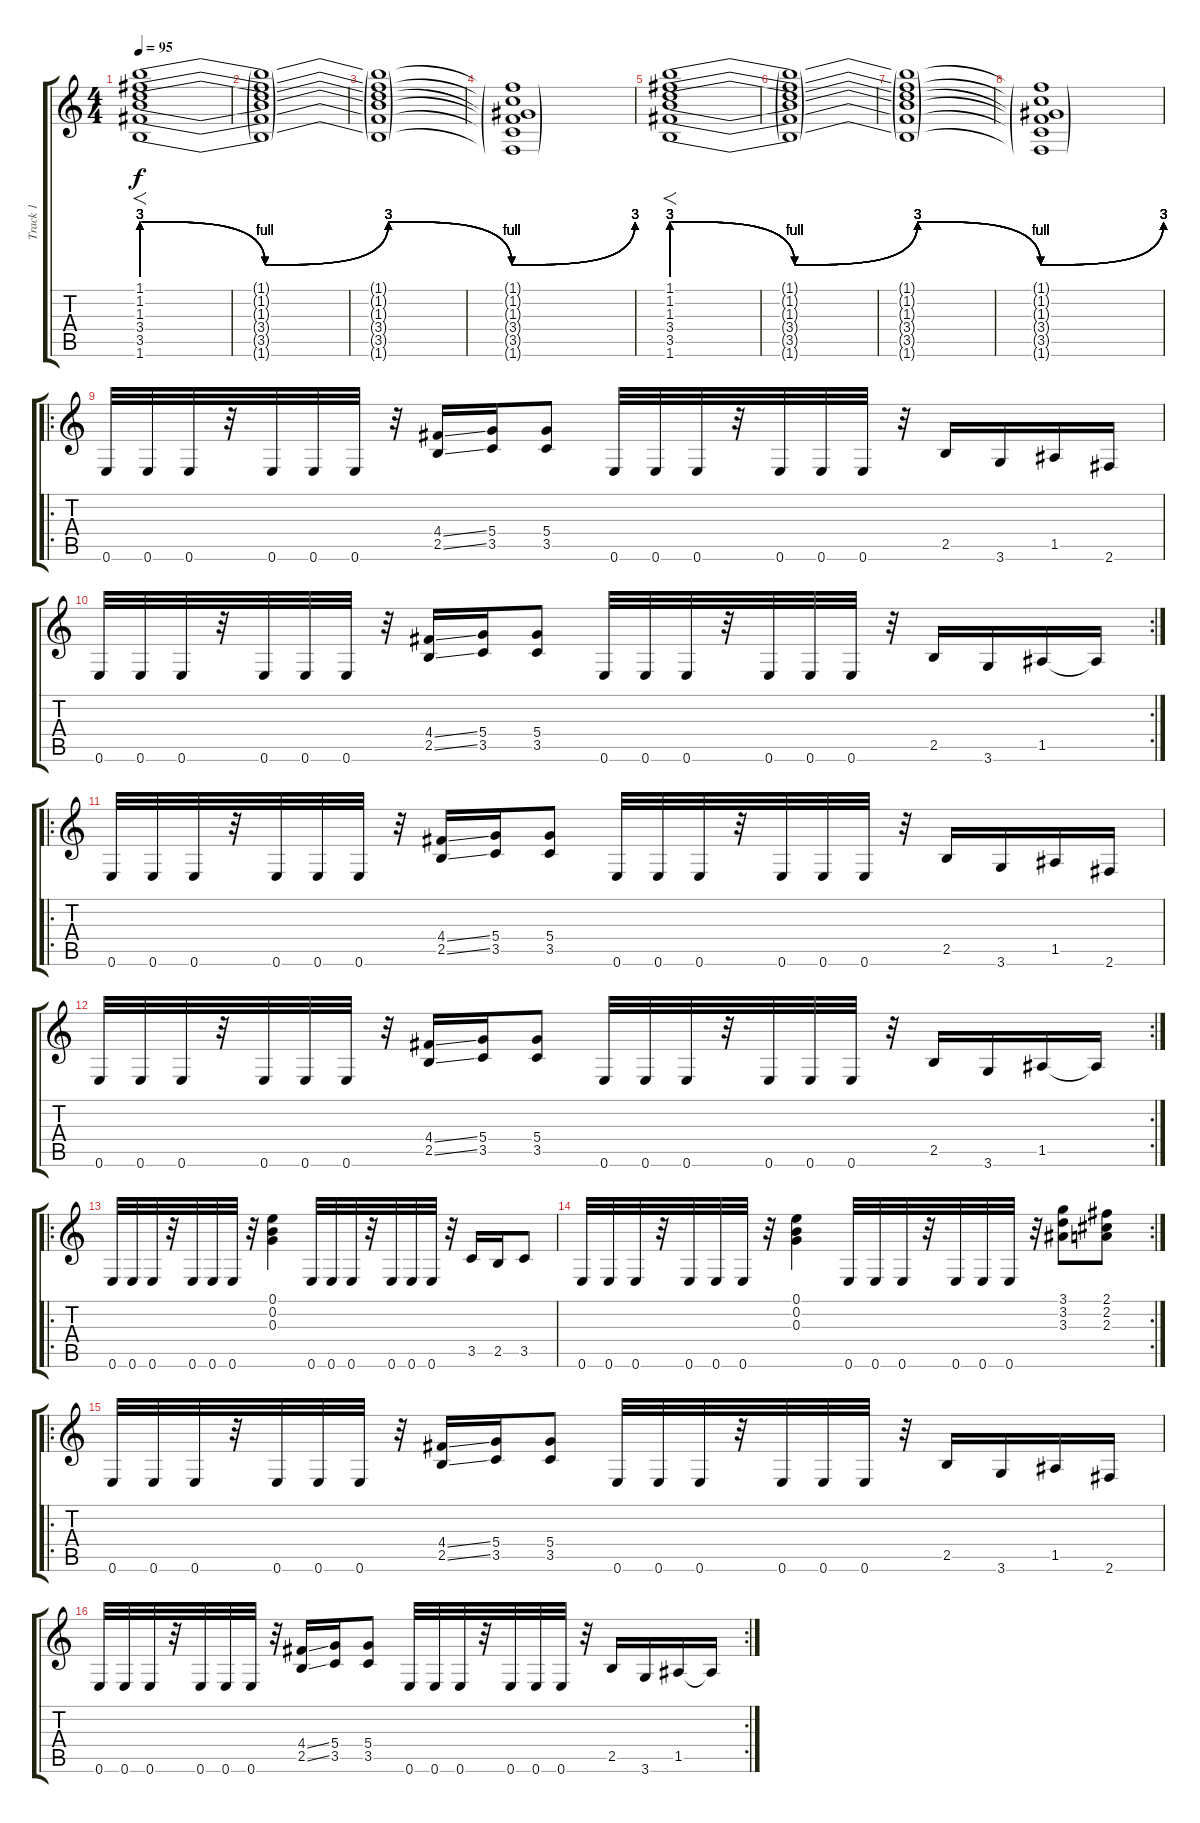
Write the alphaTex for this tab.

\track ("Track 1" "Track 1") {instrument distortionguitar}
\staff {score tabs}
\tuning (E4 B3 G3 D3 A2 E2) {hide}
\ts (4 4)
\tempo 95
\clef g2
\ks c
(1.1{be (custom 0 12 15 4 30 12 45 4 60 12)} 1.2{be (custom 0 12 15 4 30 12 45 4 60 12)} 1.3{be (custom 0 12 15 4 30 12 45 4 60 12)} 3.4{be (custom 0 12 15 4 30 12 45 4 60 12)} 3.5{be (custom 0 12 15 4 30 12 45 4 60 12)} 1.6{be (custom 0 12 15 4 30 12 45 4 60 12)}).1{f dy f instrument pad8sweep} |
(1.1{t} 1.2{t} 1.3{t} 3.4{t} 3.5{t} 1.6{t}).1{instrument fx7echoes} |
(1.1{t} 1.2{t} 1.3{t} 3.4{t} 3.5{t} 1.6{t}).1 |
(1.1{t} 1.2{t} 1.3{t} 3.4{t} 3.5{t} 1.6{t}).1 |
(1.1{be (custom 0 12 15 4 30 12 45 4 60 12)} 1.2{be (custom 0 12 15 4 30 12 45 4 60 12)} 1.3{be (custom 0 12 15 4 30 12 45 4 60 12)} 3.4{be (custom 0 12 15 4 30 12 45 4 60 12)} 3.5{be (custom 0 12 15 4 30 12 45 4 60 12)} 1.6{be (custom 0 12 15 4 30 12 45 4 60 12)}).1{f instrument pad8sweep} |
(1.1{t} 1.2{t} 1.3{t} 3.4{t} 3.5{t} 1.6{t}).1{instrument fx7echoes} |
(1.1{t} 1.2{t} 1.3{t} 3.4{t} 3.5{t} 1.6{t}).1 |
(1.1{t} 1.2{t} 1.3{t} 3.4{t} 3.5{t} 1.6{t}).1 |
\ro
0.6.32{instrument distortionguitar} 0.6.32 0.6.32 r.32 0.6.32 0.6.32 0.6.32 r.32 (4.4{ss} 2.5{ss}).16 (5.4 3.5).16 (5.4 3.5).8 0.6.32 0.6.32 0.6.32 r.32 0.6.32 0.6.32 0.6.32 r.32 2.5.16 3.6.16 1.5.16 2.6.16 |
\rc 2
0.6.32 0.6.32 0.6.32 r.32 0.6.32 0.6.32 0.6.32 r.32 (4.4{ss} 2.5{ss}).16 (5.4 3.5).16 (5.4 3.5).8 0.6.32 0.6.32 0.6.32 r.32 0.6.32 0.6.32 0.6.32 r.32 2.5.16 3.6.16 1.5.16 1.5{t}.16 |
\ro
0.6.32 0.6.32 0.6.32 r.32 0.6.32 0.6.32 0.6.32 r.32 (4.4{ss} 2.5{ss}).16 (5.4 3.5).16 (5.4 3.5).8 0.6.32 0.6.32 0.6.32 r.32 0.6.32 0.6.32 0.6.32 r.32 2.5.16 3.6.16 1.5.16 2.6.16 |
\rc 2
0.6.32 0.6.32 0.6.32 r.32 0.6.32 0.6.32 0.6.32 r.32 (4.4{ss} 2.5{ss}).16 (5.4 3.5).16 (5.4 3.5).8 0.6.32 0.6.32 0.6.32 r.32 0.6.32 0.6.32 0.6.32 r.32 2.5.16 3.6.16 1.5.16 1.5{t}.16 |
\ro
0.6.32 0.6.32 0.6.32 r.32 0.6.32 0.6.32 0.6.32 r.32 (0.1 0.2 0.3).4 0.6.32 0.6.32 0.6.32 r.32 0.6.32 0.6.32 0.6.32 r.32 3.5.16 2.5.16 3.5.8 |
\rc 2
0.6.32 0.6.32 0.6.32 r.32 0.6.32 0.6.32 0.6.32 r.32 (0.1 0.2 0.3).4 0.6.32 0.6.32 0.6.32 r.32 0.6.32 0.6.32 0.6.32 r.32 (3.1 3.2 3.3).8 (2.1 2.2 2.3).8 |
\ro
0.6.32 0.6.32 0.6.32 r.32 0.6.32 0.6.32 0.6.32 r.32 (4.4{ss} 2.5{ss}).16 (5.4 3.5).16 (5.4 3.5).8 0.6.32 0.6.32 0.6.32 r.32 0.6.32 0.6.32 0.6.32 r.32 2.5.16 3.6.16 1.5.16 2.6.16 |
\rc 2
0.6.32 0.6.32 0.6.32 r.32 0.6.32 0.6.32 0.6.32 r.32 (4.4{ss} 2.5{ss}).16 (5.4 3.5).16 (5.4 3.5).8 0.6.32 0.6.32 0.6.32 r.32 0.6.32 0.6.32 0.6.32 r.32 2.5.16 3.6.16 1.5.16 1.5{t}.16
